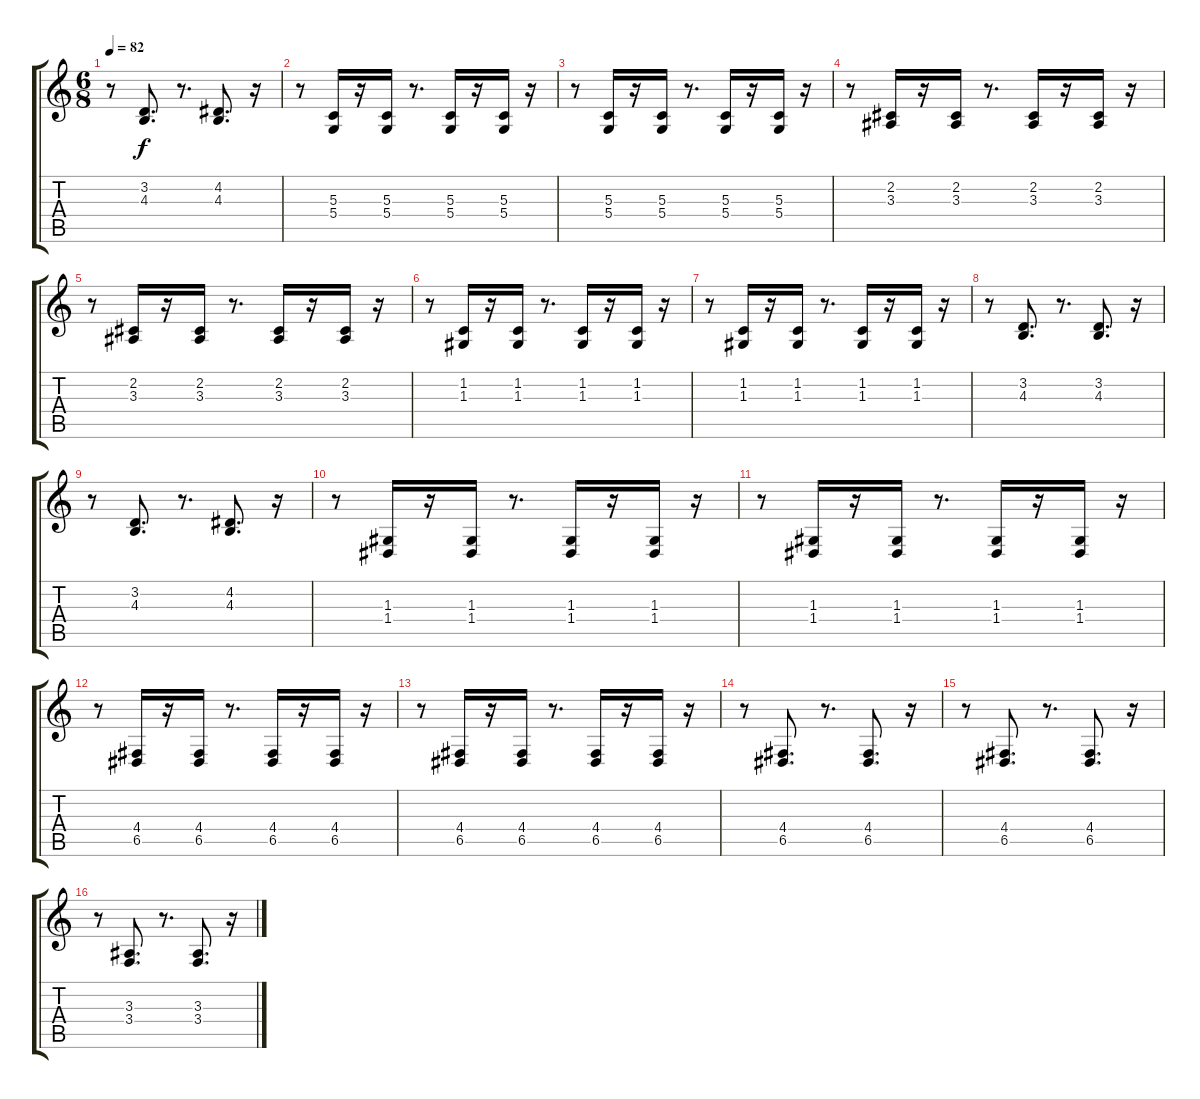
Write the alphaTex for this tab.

\track "" {instrument frenchhorn}
\staff {score tabs}
\tuning (E4 B3 G3 D3 A2 E2) {hide}
\ts (6 8)
\tempo 82
\clef g2
\ks c
r.8{dy f} (3.2 4.3).8{d} r.8{d} (4.2 4.3).8{d} r.16 |
r.8 (5.3 5.4).16 r.16 (5.3 5.4).16 r.8{d} (5.3 5.4).16 r.16 (5.3 5.4).16 r.16 |
r.8 (5.3 5.4).16 r.16 (5.3 5.4).16 r.8{d} (5.3 5.4).16 r.16 (5.3 5.4).16 r.16 |
r.8 (2.2 3.3).16 r.16 (2.2 3.3).16 r.8{d} (2.2 3.3).16 r.16 (2.2 3.3).16 r.16 |
r.8 (2.2 3.3).16 r.16 (2.2 3.3).16 r.8{d} (2.2 3.3).16 r.16 (2.2 3.3).16 r.16 |
r.8 (1.2 1.3).16 r.16 (1.2 1.3).16 r.8{d} (1.2 1.3).16 r.16 (1.2 1.3).16 r.16 |
r.8 (1.2 1.3).16 r.16 (1.2 1.3).16 r.8{d} (1.2 1.3).16 r.16 (1.2 1.3).16 r.16 |
r.8 (3.2 4.3).8{d} r.8{d} (3.2 4.3).8{d} r.16 |
r.8 (3.2 4.3).8{d} r.8{d} (4.2 4.3).8{d} r.16 |
r.8 (1.3 1.4).16 r.16 (1.3 1.4).16 r.8{d} (1.3 1.4).16 r.16 (1.3 1.4).16 r.16 |
r.8 (1.3 1.4).16 r.16 (1.3 1.4).16 r.8{d} (1.3 1.4).16 r.16 (1.3 1.4).16 r.16 |
r.8 (4.4 6.5).16 r.16 (4.4 6.5).16 r.8{d} (4.4 6.5).16 r.16 (4.4 6.5).16 r.16 |
r.8 (4.4 6.5).16 r.16 (4.4 6.5).16 r.8{d} (4.4 6.5).16 r.16 (4.4 6.5).16 r.16 |
r.8 (4.4 6.5).8{d} r.8{d} (4.4 6.5).8{d} r.16 |
r.8 (4.4 6.5).8{d} r.8{d} (4.4 6.5).8{d} r.16 |
r.8 (3.3 3.4).8{d} r.8{d} (3.3 3.4).8{d} r.16
